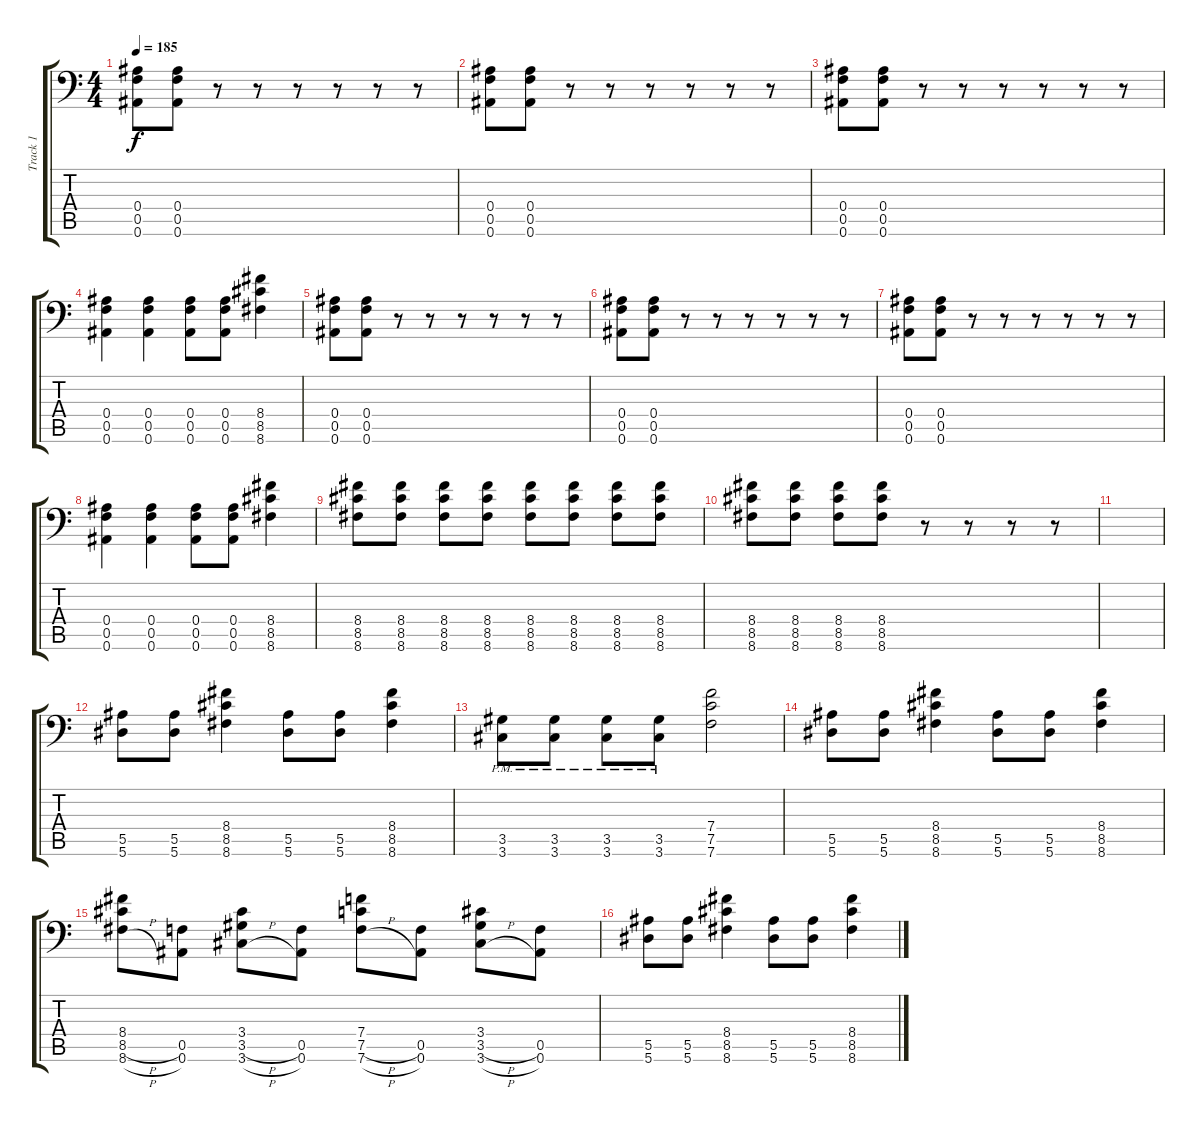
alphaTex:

\track ("Track 1" "Track 1") {instrument distortionguitar}
\staff {score tabs}
\tuning (C4 Ab3 Eb3 Bb2 F2 Bb1) {hide}
\ts (4 4)
\tempo 185
\clef f4
\ks c
(0.4 0.5 0.6).8{dy f} (0.4 0.5 0.6).8 r.8 r.8 r.8 r.8 r.8 r.8 |
(0.4 0.5 0.6).8 (0.4 0.5 0.6).8 r.8 r.8 r.8 r.8 r.8 r.8 |
(0.4 0.5 0.6).8 (0.4 0.5 0.6).8 r.8 r.8 r.8 r.8 r.8 r.8 |
(0.4 0.5 0.6).4 (0.4 0.5 0.6).4 (0.4 0.5 0.6).8 (0.4 0.5 0.6).8 (8.4 8.5 8.6).4 |
(0.4 0.5 0.6).8 (0.4 0.5 0.6).8 r.8 r.8 r.8 r.8 r.8 r.8 |
(0.4 0.5 0.6).8 (0.4 0.5 0.6).8 r.8 r.8 r.8 r.8 r.8 r.8 |
(0.4 0.5 0.6).8 (0.4 0.5 0.6).8 r.8 r.8 r.8 r.8 r.8 r.8 |
(0.4 0.5 0.6).4 (0.4 0.5 0.6).4 (0.4 0.5 0.6).8 (0.4 0.5 0.6).8 (8.4 8.5 8.6).4 |
(8.4 8.5 8.6).8 (8.4 8.5 8.6).8 (8.4 8.5 8.6).8 (8.4 8.5 8.6).8 (8.4 8.5 8.6).8 (8.4 8.5 8.6).8 (8.4 8.5 8.6).8 (8.4 8.5 8.6).8 |
(8.4 8.5 8.6).8 (8.4 8.5 8.6).8 (8.4 8.5 8.6).8 (8.4 8.5 8.6).8 r.8 r.8 r.8 r.8 |
|
(5.5 5.6).8 (5.5 5.6).8 (8.4 8.5 8.6).4 (5.5 5.6).8 (5.5 5.6).8 (8.4 8.5 8.6).4 |
(3.5{pm} 3.6{pm}).8 (3.5{pm} 3.6{pm}).8 (3.5{pm} 3.6{pm}).8 (3.5{pm} 3.6{pm}).8 (7.4 7.5 7.6).2 |
(5.5 5.6).8 (5.5 5.6).8 (8.4 8.5 8.6).4 (5.5 5.6).8 (5.5 5.6).8 (8.4 8.5 8.6).4 |
(8.4 8.5{h} 8.6{h}).8 (0.5 0.6).8 (3.4 3.5{h} 3.6{h}).8 (0.5 0.6).8 (7.4 7.5{h} 7.6{h}).8 (0.5 0.6).8 (3.4 3.5{h} 3.6{h}).8 (0.5 0.6).8 |
(5.5 5.6).8 (5.5 5.6).8 (8.4 8.5 8.6).4 (5.5 5.6).8 (5.5 5.6).8 (8.4 8.5 8.6).4
